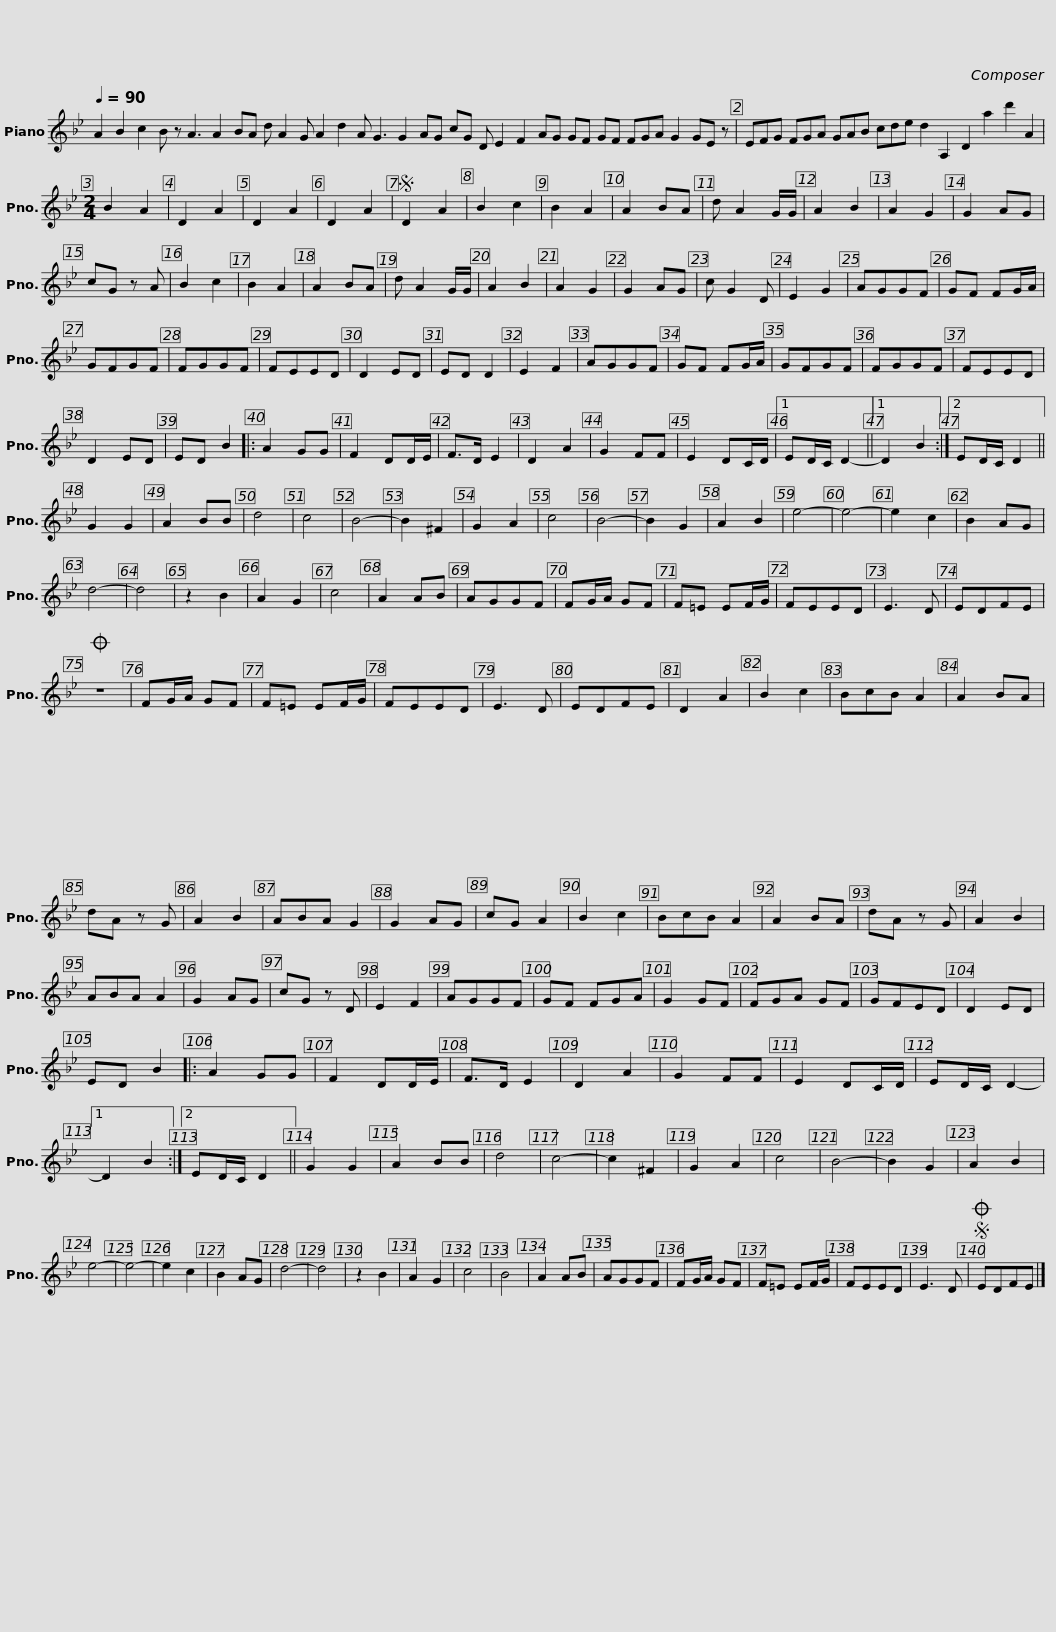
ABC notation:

X:1
L:1/8
Q:1/4=90
M:none
I:linebreak $
K:Bb
V:1 treble
V:1
 A2 B2 c2 B z A3 A2 BA d A2 G A2 d2 A G3 G2 AG cG D E2 F2 AG GF GF FGA G2 GE z |$ EFG FGA GAB cde d2 A,2 D2 a2 d'2 A2 |[M:2/4] B2 A2 | D2 A2 |$ D2 A2 | %5
 D2 A2 |S D2 A2 | B2 c2 |$ B2 A2 | A2 BA | %10
 d A2 G/G/ | A2 B2 |$ A2 G2 | G2 AG | cG z A | %15
 B2 c2 |$ B2 A2 | A2 BA | d A2 G/G/ | A2 B2 |$ %20
 A2 G2 | G2 AG | c G2 D | E2 G2 |$ AGGF | %25
 GF FG/A/ | GFGF | FGGF |$ FEED | D2 ED | %30
 ED D2 | E2 F2 |$ AGGF | GF FG/A/ | GFGF | %35
 FGGF |$ FEED | D2 ED | ED B2 |: A2 GG |$ %40
 F2 DD/E/ | F>D E2 | D2 A2 | G2 FF |$ E2 DC/D/ |1 %45
 ED/C/ D2- ||1 D2 B2 :|2 ED/C/ D2 ||$ G2 G2 | A2 BB | %50
 d4 | c4 |$ B4- | B2 ^F2 | G2 A2 | %55
 c4 |$ B4- | B2 G2 | A2 B2 | e4- |$ %60
 e4- | e2 c2 | B2 AG | d4- |$ d4 | %65
 z2 B2 | A2 G2 | c4 |$ A2 AB | AGGF | %70
 FG/A/ GF | F=E EF/G/ |$ FEED | E3 D | EDFE | %75
O z4 |$ FG/A/ GF | F=E EF/G/ | FEED | E3 D |$ %80
 EDFE | D2 A2 | B2 c2 | BcB A2 |$ A2 BA | %85
dA z G | A2 B2 | ABA G2 |$ G2 AG |cG A2 | %90
 B2 c2 | BcB A2 |$ A2 BA |dA z G | A2 B2 | %95
 ABA A2 |$ G2 AG |cG z D | E2 F2 | AGGF |$ %100
 GF FGA | G2 GF | FGA GF | GFED |$ D2 ED | %105
 ED B2 |: A2 GG | F2 DD/E/ |$ F>D E2 | D2 A2 | %110
 G2 FF | E2 DC/D/ |$ ED/C/ D2- |1 D2 B2 :|2 ED/C/ D2 || %115
 G2 G2 |$ A2 BB | d4 | c4- | c2 ^F2 |$ %120
 G2 A2 | c4 | B4- | B2 G2 |$ A2 B2 | %125
 e4- | e4- | e2 c2 |$ B2 AG | d4- | %130
 d4 | z2 B2 |$ A2 G2 | c4 | B4 | %135
 A2 AB |$ AGGF | FG/A/ GF | F=E EF/G/ | FEED | %140
 E3 D |SO EDFE |] %142
